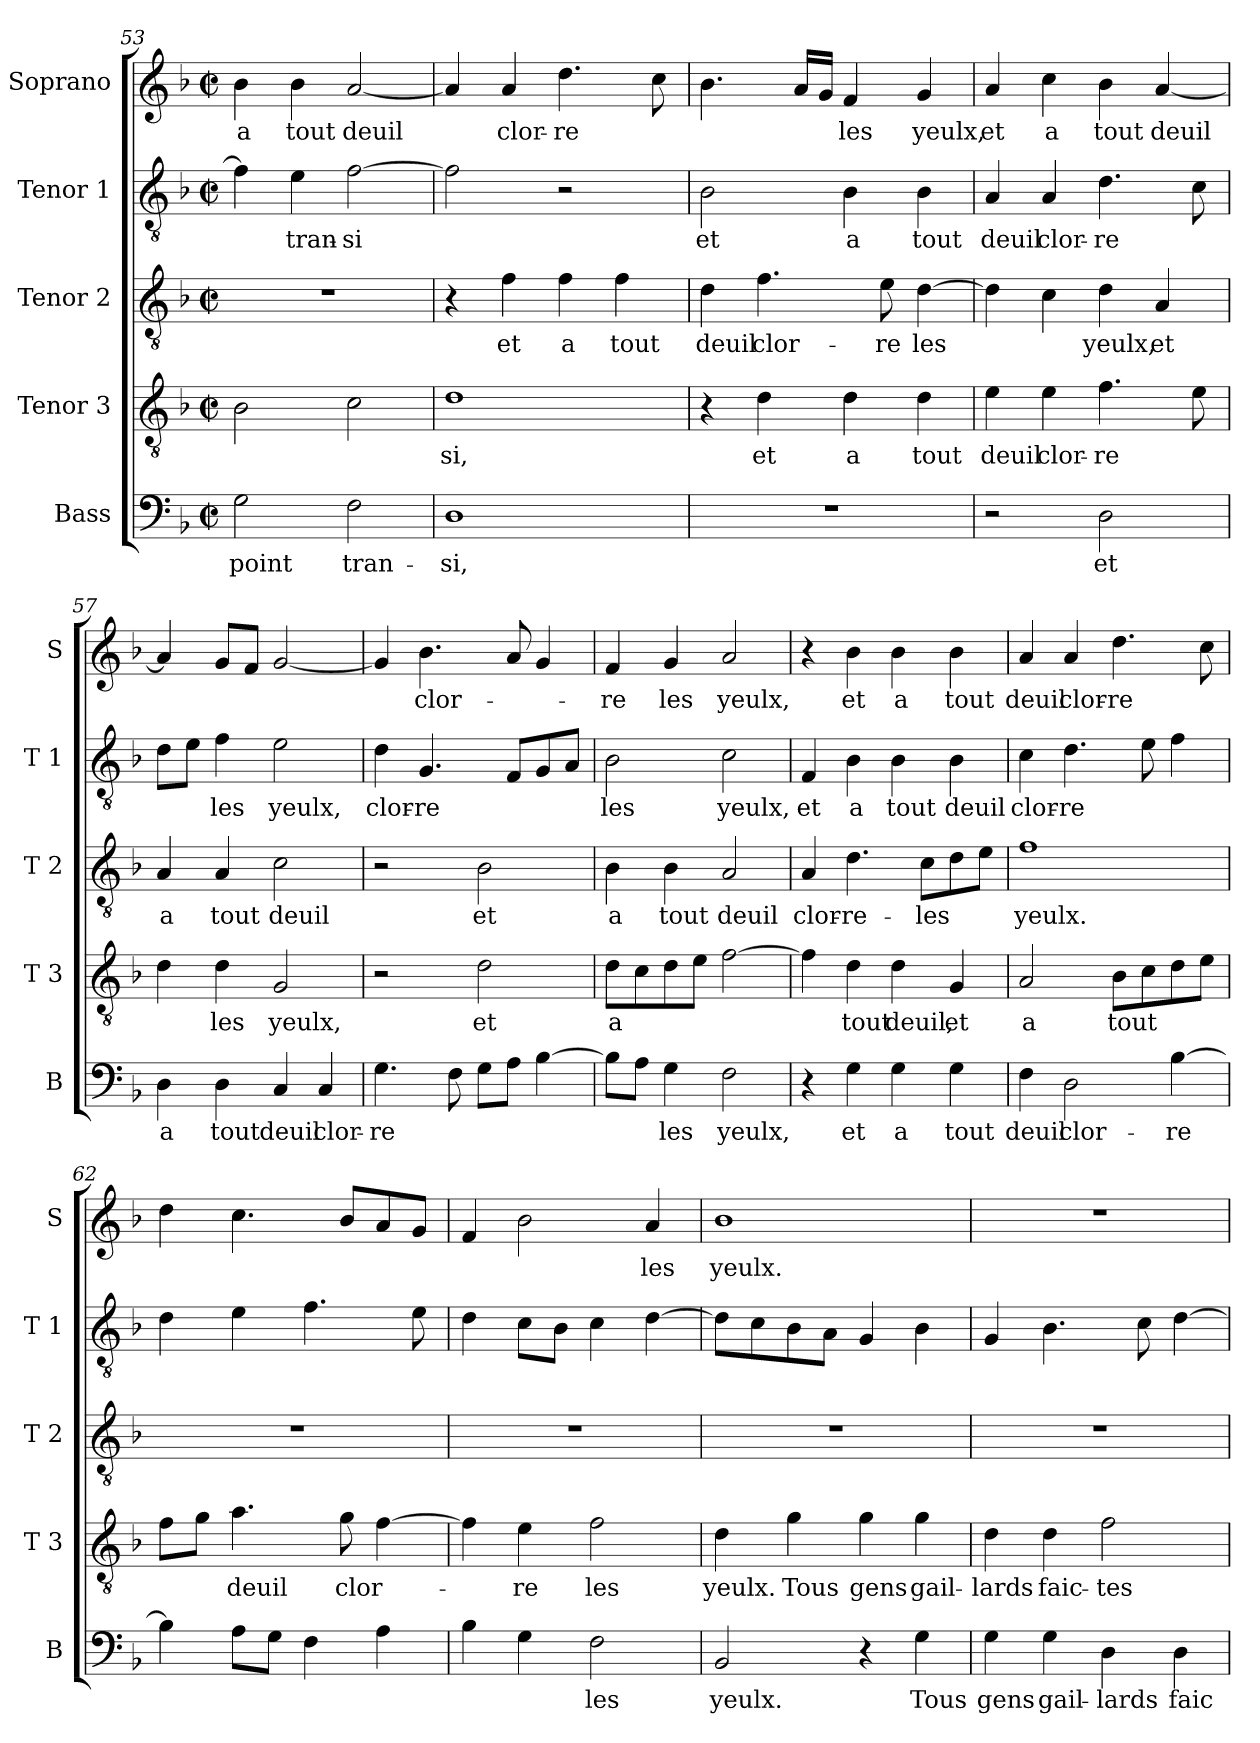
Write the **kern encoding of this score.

**kern	**text	**kern	**text	**kern	**text	**kern	**text	**kern	**text
*part5	*part5	*part4	*part4	*part3	*part3	*part2	*part2	*part1	*part1
*staff5	*staff5	*staff4	*staff4	*staff3	*staff3	*staff2	*staff2	*staff1	*staff1
*I"Bass	*	*I"Tenor 3	*	*I"Tenor 2	*	*I"Tenor 1	*	*I"Soprano	*
*I'B	*	*I'T 3	*	*I'T 2	*	*I'T 1	*	*I'S	*
!!LO:LB:g=z
*clefF4	*	*clefGv2	*	*clefGv2	*	*clefGv2	*	*clefG2	*
*k[b-]	*	*k[b-]	*	*k[b-]	*	*k[b-]	*	*k[b-]	*
*F:	*	*F:	*	*F:	*	*F:	*	*F:	*
*M2/2	*	*M2/2	*	*M2/2	*	*M2/2	*	*M2/2	*
*met(c|)	*	*met(c|)	*	*met(c|)	*	*met(c|)	*	*met(c|)	*
=53	=53	=53	=53	=53	=53	=53	=53	=53	=53
2G\	point	2B-\	.	1r	.	4f\]	.	4b-\	a
.	.	.	.	.	.	4e\	tran-	4b-\	tout
2F\	tran-	2c\	.	.	.	[2f\	-si	[2a/	deuil
=54	=54	=54	=54	=54	=54	=54	=54	=54	=54
1D	-si,	1d	-si,	4r	.	2f\]	.	4a/]	.
.	.	.	.	4f\	et	.	.	4a/	clor-
.	.	.	.	4f\	a	2r	.	4.dd\	-re
.	.	.	.	4f\	tout	.	.	.	.
.	.	.	.	.	.	.	.	8cc\	.
=55	=55	=55	=55	=55	=55	=55	=55	=55	=55
1r	.	4r	.	4d\	deuil	2B-\	et	4.b-\	.
.	.	4d\	et	4.f\	clor-	.	.	.	.
.	.	.	.	.	.	.	.	16a/LL	.
.	.	.	.	.	.	.	.	16g/JJ	.
.	.	4d\	a	.	.	4B-\	a	4f/	les
.	.	.	.	8e\	-re	.	.	.	.
.	.	4d\	tout	[4d\	les	4B-\	tout	4g/	yeulx,
=56	=56	=56	=56	=56	=56	=56	=56	=56	=56
2r	.	4e\	deuil	4d\]	.	4A/	deuil	4a/	et
.	.	4e\	clor-	4c\	.	4A/	clor-	4cc\	a
2D\	et	4.f\	-re	4d\	yeulx,	4.d\	-re	4b-\	tout
.	.	.	.	4A/	et	.	.	[4a/	deuil
.	.	8e\	.	.	.	8c\	.	.	.
=57	=57	=57	=57	=57	=57	=57	=57	=57	=57
4D\	a	4d\	.	4A/	a	8d\L	.	4a/]	.
.	.	.	.	.	.	8e\J	.	.	.
4D\	tout	4d\	les	4A/	tout	4f\	les	8g/L	.
.	.	.	.	.	.	.	.	8f/J	.
4C/	deuil	2G/	yeulx,	2c\	deuil	2e\	yeulx,	[2g/	.
4C/	clor-	.	.	.	.	.	.	.	.
!!LO:LB:g=z
=58	=58	=58	=58	=58	=58	=58	=58	=58	=58
4.G\	-re	2r	.	2r	.	4d\	clor-	4g/]	.
.	.	.	.	.	.	4.G/	-re	4.b-\	clor-
8F\	.	.	.	.	.	.	.	.	.
8G\L	.	2d\	et	2B-\	et	.	.	.	.
8A\J	.	.	.	.	.	8F/L	.	8a/	.
[4B-\	.	.	.	.	.	8G/	.	4g/	.
.	.	.	.	.	.	8A/J	.	.	.
=59	=59	=59	=59	=59	=59	=59	=59	=59	=59
8B-\L]	.	8d\L	a	4B-\	a	2B-\	les	4f/	-re
8A\J	.	8c\	.	.	.	.	.	.	.
4G\	les	8d\	.	4B-\	tout	.	.	4g/	les
.	.	8e\J	.	.	.	.	.	.	.
2F\	yeulx,	[2f\	.	2A/	deuil	2c\	yeulx,	2a/	yeulx,
=60	=60	=60	=60	=60	=60	=60	=60	=60	=60
4r	.	4f\]	.	4A/	clor-	4F/	et	4r	.
4G\	et	4d\	tout	4.d\	-re-	4B-\	a	4b-\	et
4G\	a	4d\	deuil,	.	.	4B-\	tout	4b-\	a
.	.	.	.	8c\L	-les	.	.	.	.
4G\	tout	4G/	et	8d\	.	4B-\	deuil	4b-\	tout
.	.	.	.	8e\J	.	.	.	.	.
=61	=61	=61	=61	=61	=61	=61	=61	=61	=61
4F\	deuil	2A/	a	1f	yeulx.	4c\	clor-	4a/	deuil
2D\	clor-	.	.	.	.	4.d\	-re	4a/	clor-
.	.	8B-\L	tout	.	.	.	.	4.dd\	-re
.	.	8c\	.	.	.	8e\	.	.	.
[4B-\	-re	8d\	.	.	.	4f\	.	.	.
.	.	8e\J	.	.	.	.	.	8cc\	.
=62	=62	=62	=62	=62	=62	=62	=62	=62	=62
4B-\]	.	8f\L	.	1r	.	4d\	.	4dd\	.
.	.	8g\J	.	.	.	.	.	.	.
8A\L	.	4.a\	deuil	.	.	4e\	.	4.cc\	.
8G\J	.	.	.	.	.	.	.	.	.
4F\	.	.	.	.	.	4.f\	.	.	.
.	.	8g\	clor-	.	.	.	.	8b-/L	.
4A\	.	[4f\	.	.	.	.	.	8a/	.
.	.	.	.	.	.	8e\	.	8g/J	.
!!LO:PB:g=z
=63	=63	=63	=63	=63	=63	=63	=63	=63	=63
4B-\	.	4f\]	.	1r	.	4d\	.	4f/	.
4G\	.	4e\	-re	.	.	8c\L	.	2b-\	.
.	.	.	.	.	.	8B-\J	.	.	.
2F\	les	2f\	les	.	.	4c\	.	.	.
.	.	.	.	.	.	[4d\	.	4a/	les
=64	=64	=64	=64	=64	=64	=64	=64	=64	=64
2BB-/	yeulx.	4d\	yeulx.	1r	.	8d\L]	.	1b-	yeulx.
.	.	.	.	.	.	8c\	.	.	.
.	.	4g\	Tous	.	.	8B-\	.	.	.
.	.	.	.	.	.	8A\J	.	.	.
4r	.	4g\	gens	.	.	4G/	.	.	.
4G\	Tous	4g\	gail-	.	.	4B-\	.	.	.
=65	=65	=65	=65	=65	=65	=65	=65	=65	=65
4G\	gens	4d\	-lards	1r	.	4G/	.	1r	.
4G\	gail-	4d\	faic-	.	.	4.B-\	.	.	.
4D\	-lards	2f\	-tes	.	.	.	.	.	.
.	.	.	.	.	.	8c\	.	.	.
4D\	faic-	.	.	.	.	[4d\	.	.	.
=	=	=	=	=	=	=	=	=	=
*-	*-	*-	*-	*-	*-	*-	*-	*-	*-
